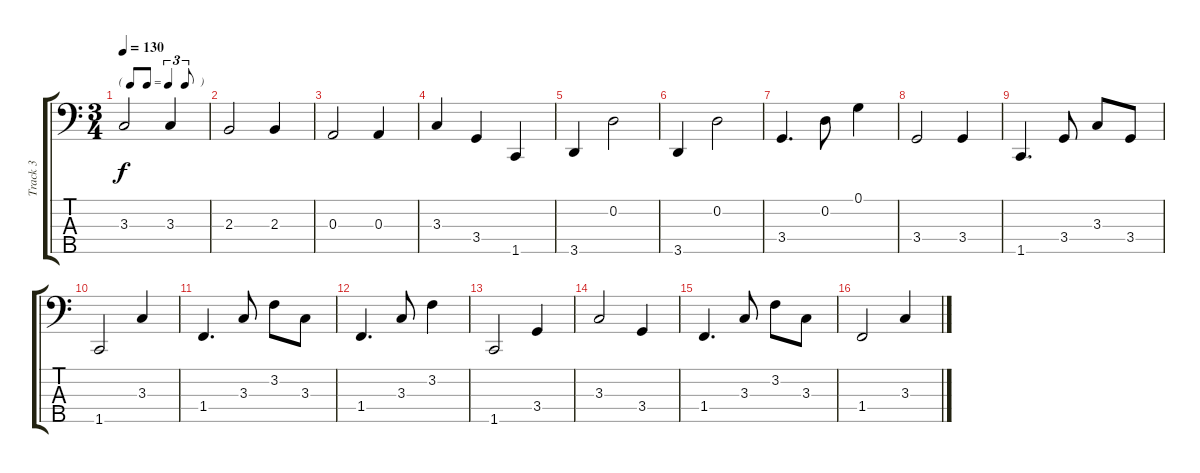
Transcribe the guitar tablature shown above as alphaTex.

\track ("Track 3" "Track 3") {instrument electricbassfinger}
\staff {score tabs}
\tuning (G2 D2 A1 E1 B0) {hide}
\ts (3 4)
\tf triplet8th
\tempo 130
\clef f4
\ks c
3.3.2{dy f} 3.3.4 |
2.3.2 2.3.4 |
0.3.2 0.3.4 |
3.3.4 3.4.4 1.5.4 |
3.5.4 0.2.2 |
3.5.4 0.2.2 |
3.4.4{d} 0.2.8 0.1.4 |
3.4.2 3.4.4 |
1.5.4{d} 3.4.8 3.3.8 3.4.8 |
1.5.2 3.3.4 |
1.4.4{d} 3.3.8 3.2.8 3.3.8 |
1.4.4{d} 3.3.8 3.2.4 |
1.5.2 3.4.4 |
3.3.2 3.4.4 |
1.4.4{d} 3.3.8 3.2.8 3.3.8 |
1.4.2 3.3.4
